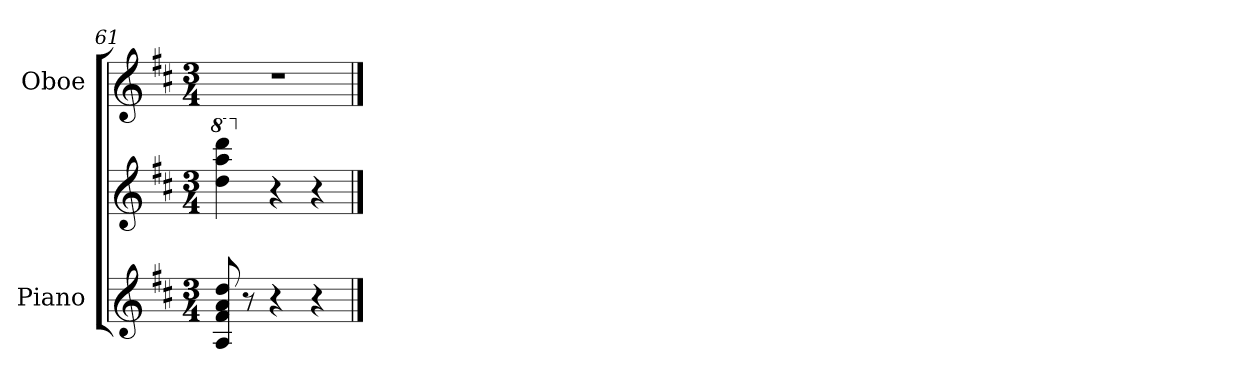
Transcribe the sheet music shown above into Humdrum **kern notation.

**kern	**kern	**dynam	**kern
*part2	*part2	*part2	*part1
*staff3	*staff2	*staff2/3	*staff1
*I"Piano	*	*	*I"Oboe
*I'Pno	*	*	*I'Ob
*clefG2	*clefG2	*	*clefG2
*k[f#c#]	*k[f#c#]	*	*k[f#c#]
*M3/4	*M3/4	*	*M3/4
*	*8va	*	*
=61	=61	=61	=61
!	!	!LO:DY:b	!
8A/ 8f#/ 8a/ 8dd/	4ddd\ 4aaa\ 4dddd\	other-dynamics	2.r
8r	.	.	.
*	*X8va	*	*
4r	4r	.	.
4r	4r	.	.
==	==	==	==
*-	*-	*-	*-
